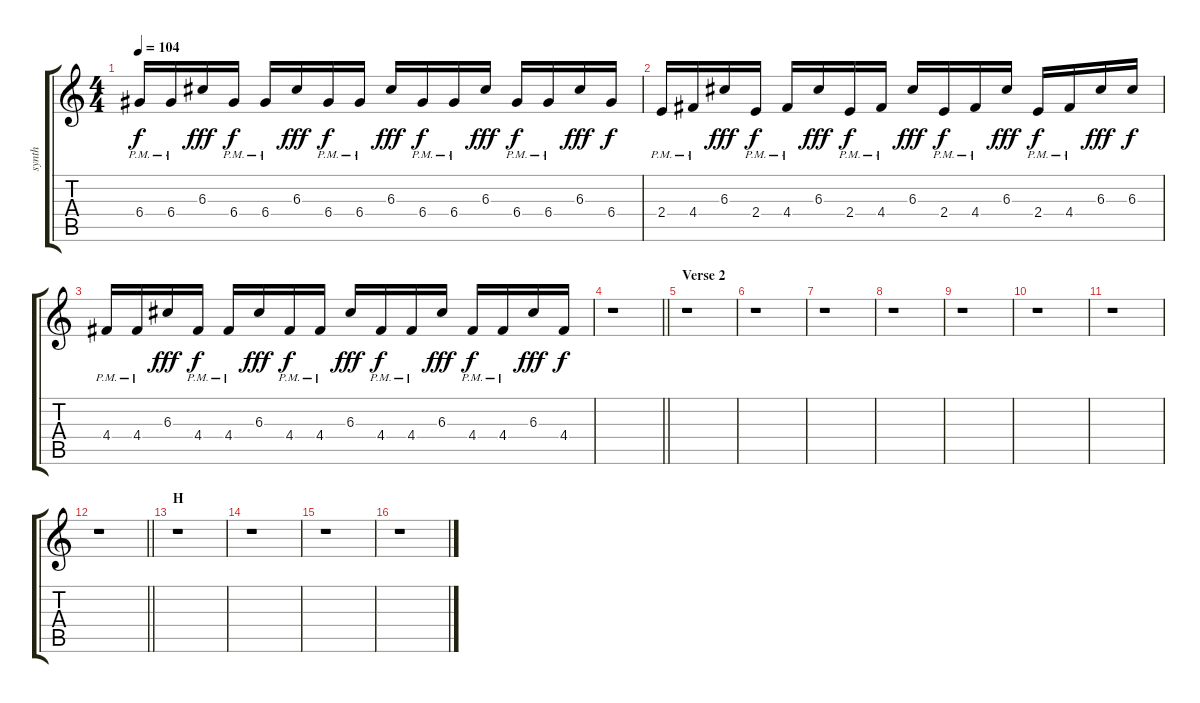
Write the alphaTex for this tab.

\track ("synth" "synth") {instrument distortionguitar}
\staff {score tabs}
\tuning (E4 B3 G3 D3 A2 E2) {hide}
\ts (4 4)
\tempo 104
\clef g2
\ks c
6.4{pm}.16{dy f beam Up} 6.4{pm}.16{beam Up} 6.3.16{dy fff beam Up} 6.4{pm}.16{dy f beam Up} 6.4{pm}.16{beam Up} 6.3.16{dy fff beam Up} 6.4{pm}.16{dy f beam Up} 6.4{pm}.16{beam Up} 6.3.16{dy fff beam Up} 6.4{pm}.16{dy f beam Up} 6.4{pm}.16{beam Up} 6.3.16{dy fff beam Up} 6.4{pm}.16{dy f beam Up} 6.4{pm}.16{beam Up} 6.3.16{dy fff beam Up} 6.4.16{dy f beam Up} |
2.4{pm}.16 4.4{pm}.16 6.3.16{dy fff} 2.4{pm}.16{dy f} 4.4{pm}.16 6.3.16{dy fff} 2.4{pm}.16{dy f} 4.4{pm}.16 6.3.16{dy fff} 2.4{pm}.16{dy f} 4.4{pm}.16 6.3.16{dy fff} 2.4{pm}.16{dy f} 4.4{pm}.16 6.3.16{dy fff} 6.3.16{dy f} |
4.4{pm}.16 4.4{pm}.16 6.3.16{dy fff} 4.4{pm}.16{dy f} 4.4{pm}.16 6.3.16{dy fff} 4.4{pm}.16{dy f} 4.4{pm}.16 6.3.16{dy fff} 4.4{pm}.16{dy f} 4.4{pm}.16 6.3.16{dy fff} 4.4{pm}.16{dy f} 4.4{pm}.16 6.3.16{dy fff} 4.4.16{dy f} |
\barLineRight lightlight
r.1 |
\section ("" "Verse 2")
r.1 |
r.1 |
r.1 |
r.1 |
r.1 |
r.1 |
r.1 |
\barLineRight lightlight
r.1 |
\section ("" "H")
r.1 |
r.1 |
r.1 |
r.1
